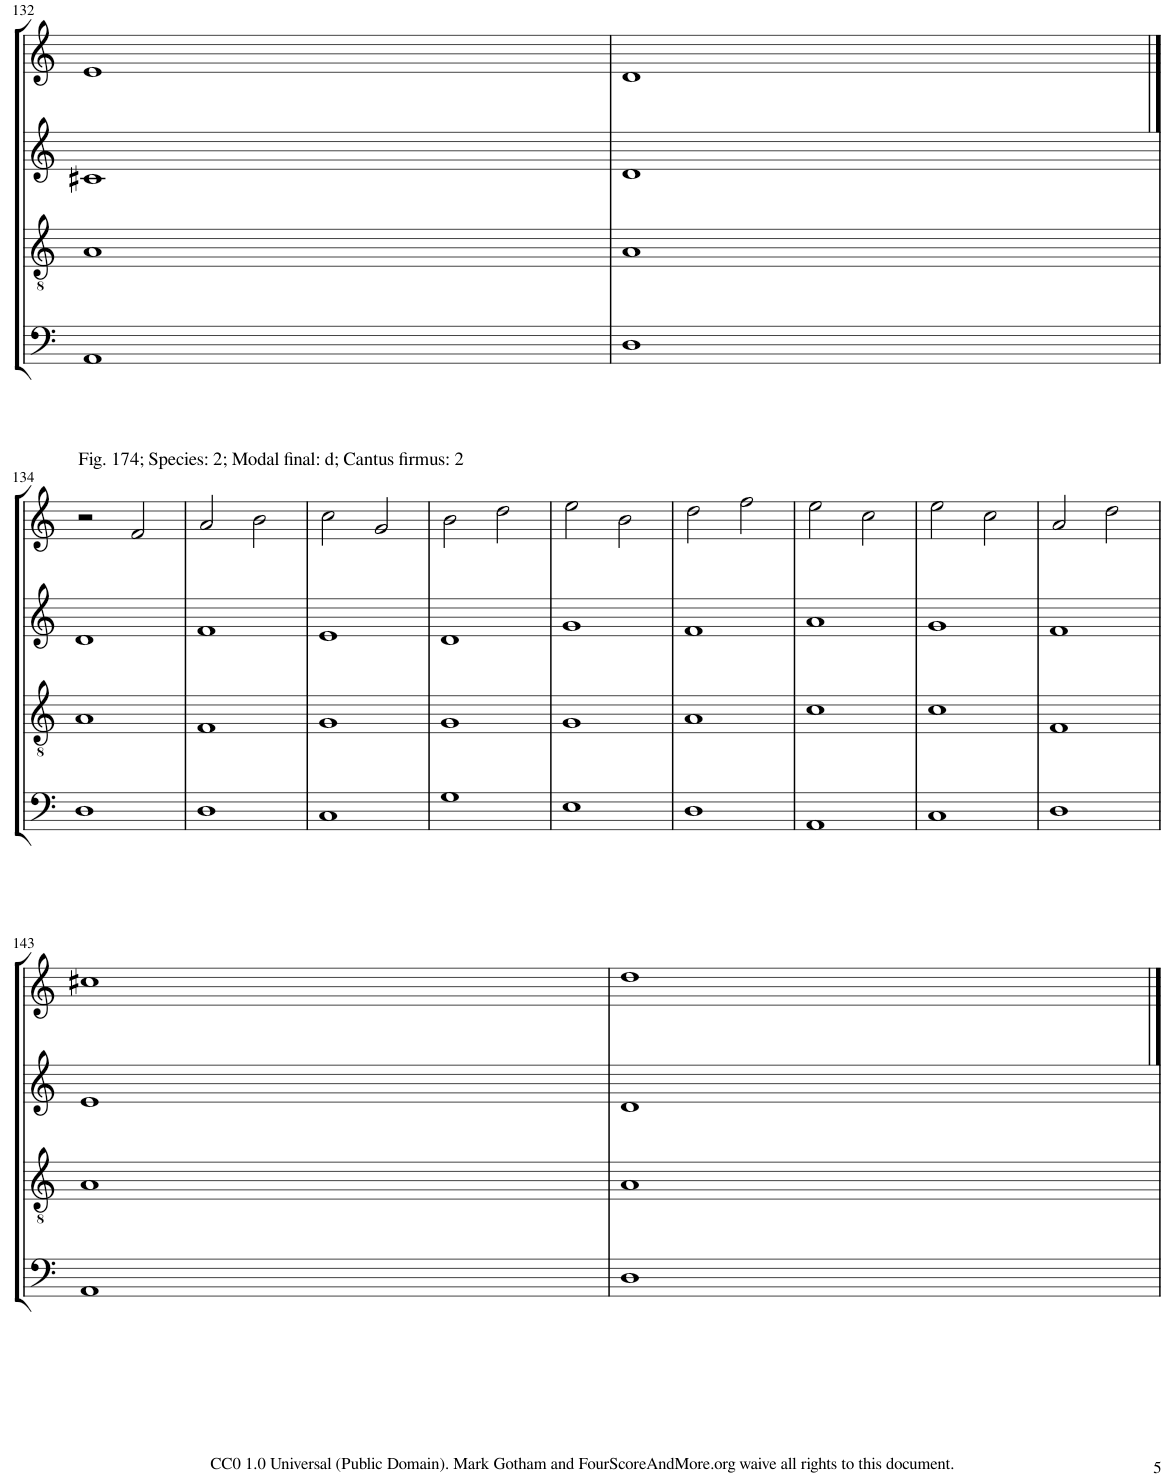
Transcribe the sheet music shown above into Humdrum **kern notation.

**kern	**kern	**kern	**kern
*part4	*part3	*part2	*part1
*staff4	*staff3	*staff2	*staff1
*I"Piano	*I"Piano	*I"Piano	*I"Piano
*I'Pno	*I'Pno	*I'Pno	*I'Pno
!!LO:PB:g=z
*clefF4	*clefGv2	*clefG2	*clefG2
*k[]	*k[]	*k[]	*k[]
*M4/4	*M4/4	*M4/4	*M4/4
=132	=132	=132	=132
1AA	1A	1c#X	1e
=133	=133	=133	=133
1D	1A	1d	1d
!!LO:LB:g=z
==134	==134	==134	==134
!	!	!	!LO:TX:a:t=Fig. 174; Species&colon; 2; Modal final&colon; d; Cantus firmus&colon; 2
1D	1A	1d	2r
.	.	.	2f/
=135	=135	=135	=135
1D	1F	1f	2a/
.	.	.	2b\
=136	=136	=136	=136
1C	1G	1e	2cc\
.	.	.	2g/
=137	=137	=137	=137
1G	1G	1d	2b\
.	.	.	2dd\
=138	=138	=138	=138
1E	1G	1g	2ee\
.	.	.	2b\
=139	=139	=139	=139
1D	1A	1f	2dd\
.	.	.	2ff\
=140	=140	=140	=140
1AA	1c	1a	2ee\
.	.	.	2cc\
=141	=141	=141	=141
1C	1c	1g	2ee\
.	.	.	2cc\
=142	=142	=142	=142
1D	1F	1f	2a/
.	.	.	2dd\
!!LO:LB:g=z
=143	=143	=143	=143
1AA	1A	1e	1cc#X
=144	=144	=144	=144
1D	1A	1d	1dd
==	==	==	==
*-	*-	*-	*-
